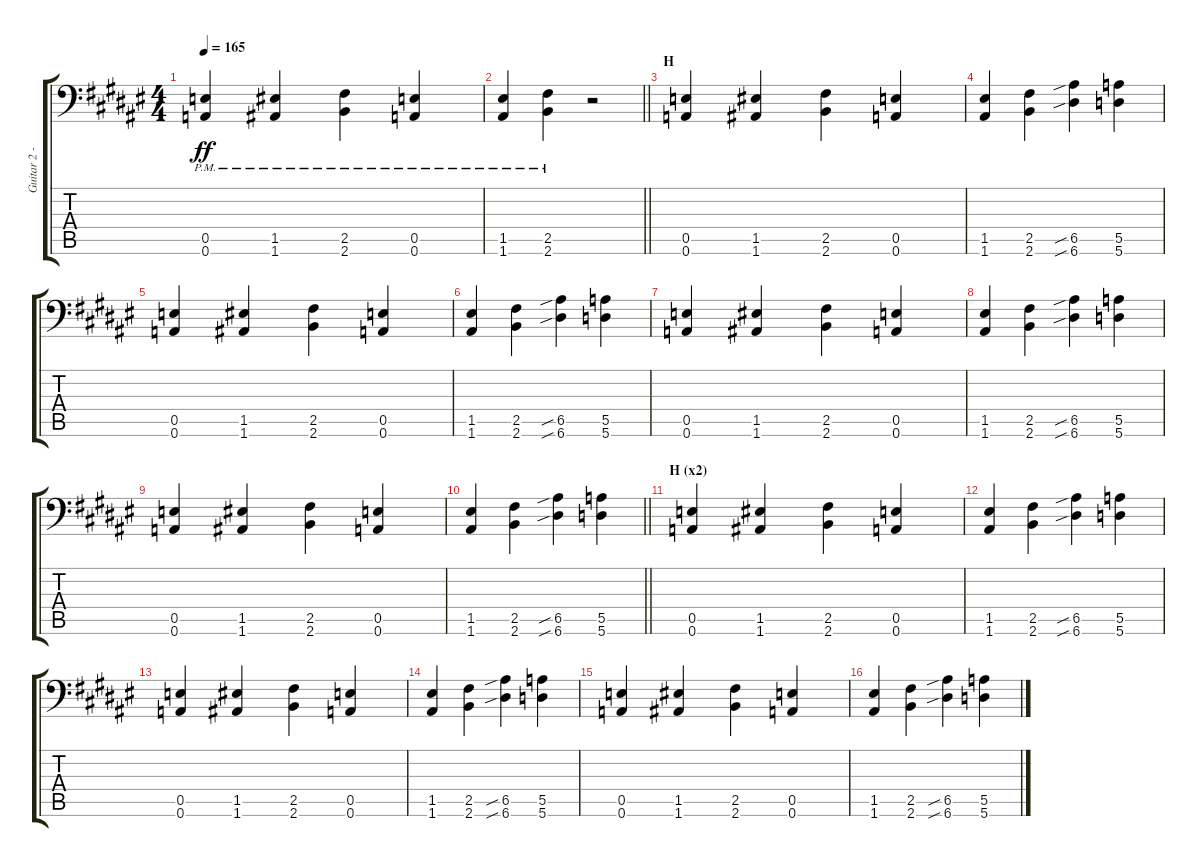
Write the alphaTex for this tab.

\track ("Guitar 2 - Aoi" "Guitar 2 -") {instrument distortionguitar}
\staff {score tabs}
\tuning (B3 Gb3 D3 A2 E2 A1) {hide}
\ts (4 4)
\tempo 165
\clef f4
\ks f#
(0.5{pm} 0.6{pm}).4{dy ff} (1.5{pm} 1.6{pm}).4 (2.5{pm} 2.6{pm}).4 (0.5{pm} 0.6{pm}).4 |
\barLineRight lightlight
(1.5{pm} 1.6{pm}).4 (2.5{pm} 2.6{pm}).4 r.2 |
\section ("" "H")
(0.5 0.6).4 (1.5 1.6).4 (2.5 2.6).4 (0.5 0.6).4 |
(1.5 1.6).4 (2.5 2.6).4 (6.5{sib} 6.6{sib}).4 (5.5 5.6).4 |
(0.5 0.6).4 (1.5 1.6).4 (2.5 2.6).4 (0.5 0.6).4 |
(1.5 1.6).4 (2.5 2.6).4 (6.5{sib} 6.6{sib}).4 (5.5 5.6).4 |
(0.5 0.6).4 (1.5 1.6).4 (2.5 2.6).4 (0.5 0.6).4 |
(1.5 1.6).4 (2.5 2.6).4 (6.5{sib} 6.6{sib}).4 (5.5 5.6).4 |
(0.5 0.6).4 (1.5 1.6).4 (2.5 2.6).4 (0.5 0.6).4 |
\barLineRight lightlight
(1.5 1.6).4 (2.5 2.6).4 (6.5{sib} 6.6{sib}).4 (5.5 5.6).4 |
\section ("" "H (x2)")
(0.5 0.6).4 (1.5 1.6).4 (2.5 2.6).4 (0.5 0.6).4 |
(1.5 1.6).4 (2.5 2.6).4 (6.5{sib} 6.6{sib}).4 (5.5 5.6).4 |
(0.5 0.6).4 (1.5 1.6).4 (2.5 2.6).4 (0.5 0.6).4 |
(1.5 1.6).4 (2.5 2.6).4 (6.5{sib} 6.6{sib}).4 (5.5 5.6).4 |
(0.5 0.6).4 (1.5 1.6).4 (2.5 2.6).4 (0.5 0.6).4 |
(1.5 1.6).4 (2.5 2.6).4 (6.5{sib} 6.6{sib}).4 (5.5 5.6).4
